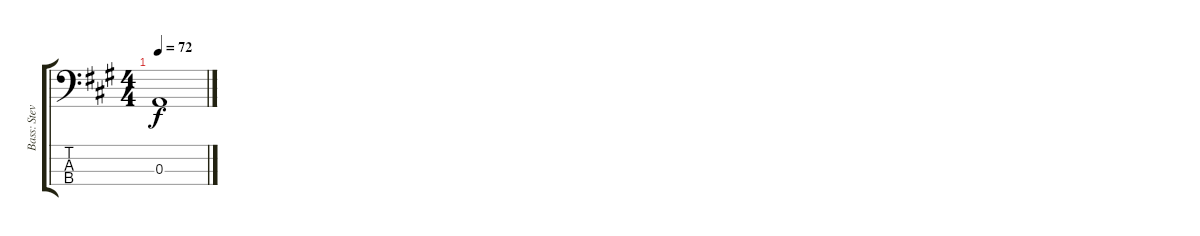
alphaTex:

\track ("Bass: Steve" "Bass: Stev") {instrument electricbassfinger}
\staff {score tabs}
\tuning (G2 D2 A1 E1) {hide}
\ts (4 4)
\tempo 72
\clef f4
\ks a
0.3.1{dy f}
